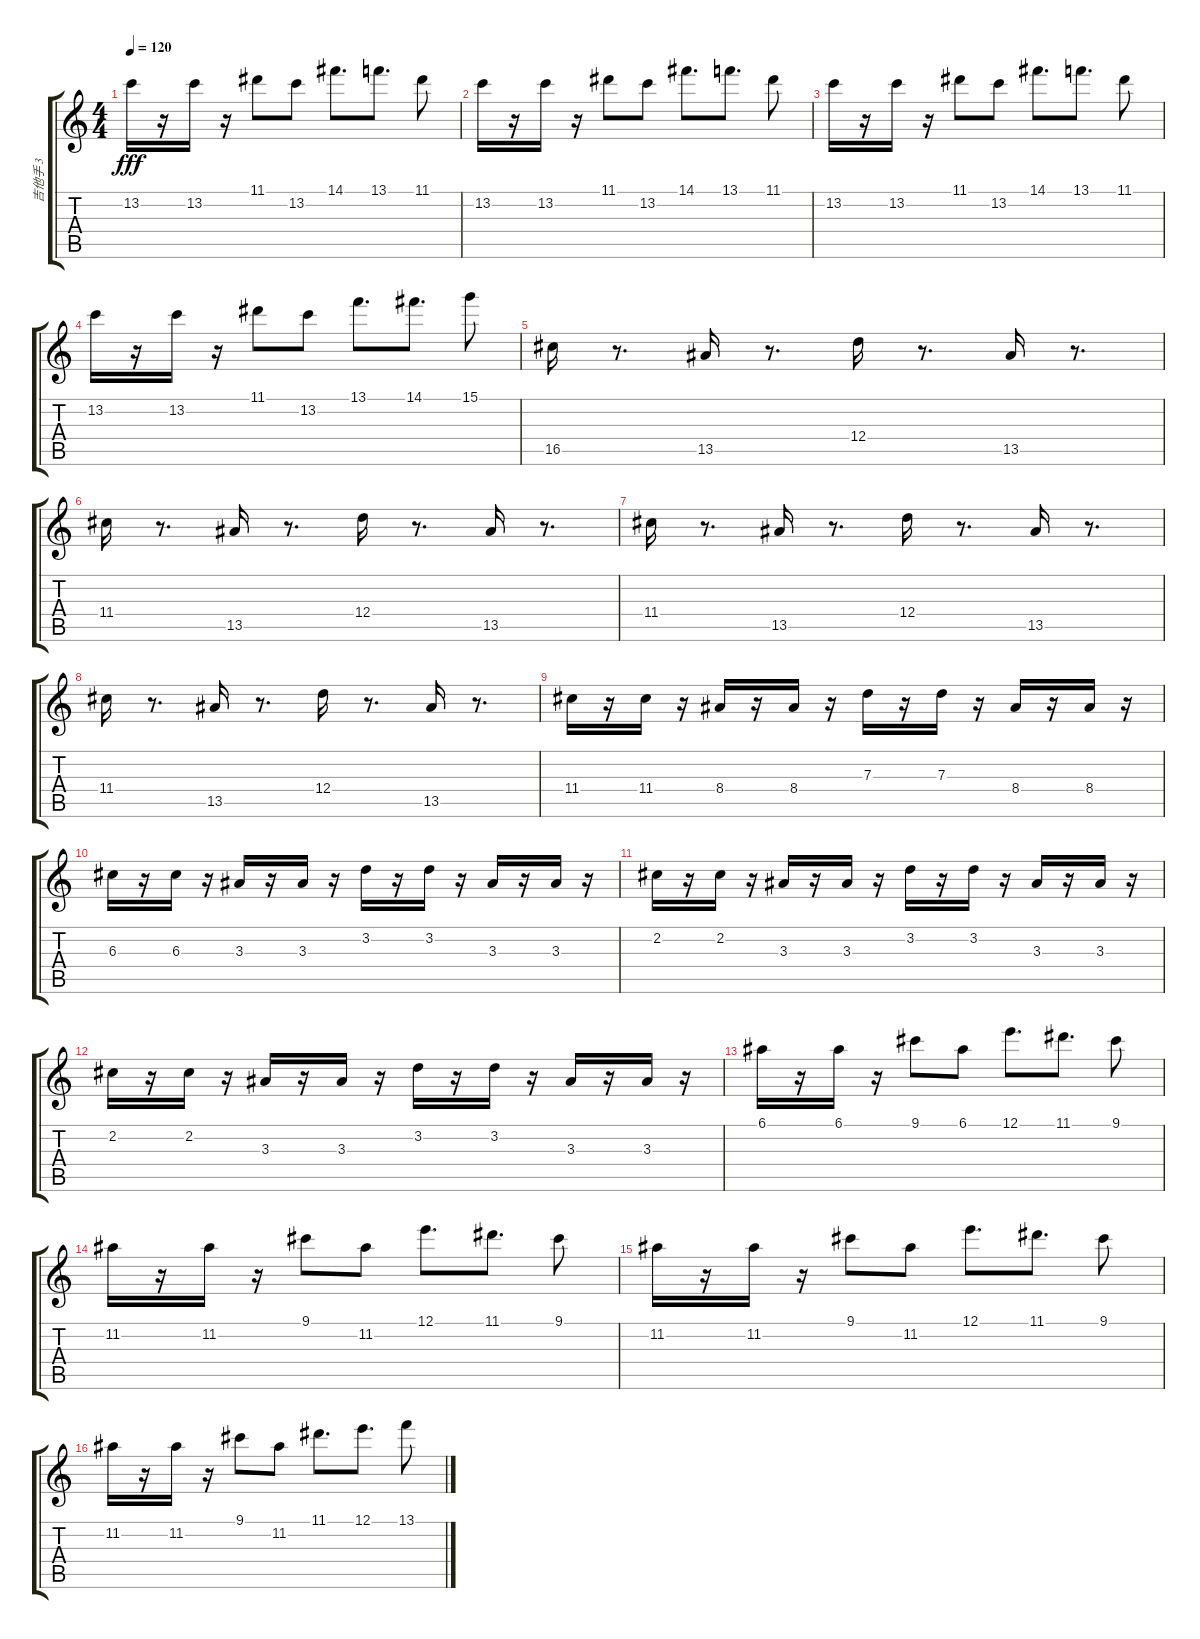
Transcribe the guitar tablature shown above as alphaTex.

\track ("吉他手 3" "吉他手 3") {instrument overdrivenguitar}
\staff {score tabs}
\tuning (E4 B3 G3 D3 A2 E2) {hide}
\ts (4 4)
\tempo 120
\clef g2
\ks c
13.2.16{dy fff} r.16 13.2.16 r.16 11.1.8 13.2.8 14.1.8{d} 13.1.8{d} 11.1.8 |
13.2.16 r.16 13.2.16 r.16 11.1.8 13.2.8 14.1.8{d} 13.1.8{d} 11.1.8 |
13.2.16 r.16 13.2.16 r.16 11.1.8 13.2.8 14.1.8{d} 13.1.8{d} 11.1.8 |
13.2.16 r.16 13.2.16 r.16 11.1.8 13.2.8 13.1.8{d} 14.1.8{d} 15.1.8 |
16.5.16 r.8{d} 13.5.16 r.8{d} 12.4.16 r.8{d} 13.5.16 r.8{d} |
11.4.16 r.8{d} 13.5.16 r.8{d} 12.4.16 r.8{d} 13.5.16 r.8{d} |
11.4.16 r.8{d} 13.5.16 r.8{d} 12.4.16 r.8{d} 13.5.16 r.8{d} |
11.4.16 r.8{d} 13.5.16 r.8{d} 12.4.16 r.8{d} 13.5.16 r.8{d} |
11.4.16 r.16 11.4.16 r.16 8.4.16 r.16 8.4.16 r.16 7.3.16 r.16 7.3.16 r.16 8.4.16 r.16 8.4.16 r.16 |
6.3.16 r.16 6.3.16 r.16 3.3.16 r.16 3.3.16 r.16 3.2.16 r.16 3.2.16 r.16 3.3.16 r.16 3.3.16 r.16 |
2.2.16 r.16 2.2.16 r.16 3.3.16 r.16 3.3.16 r.16 3.2.16 r.16 3.2.16 r.16 3.3.16 r.16 3.3.16 r.16 |
2.2.16 r.16 2.2.16 r.16 3.3.16 r.16 3.3.16 r.16 3.2.16 r.16 3.2.16 r.16 3.3.16 r.16 3.3.16 r.16 |
6.1.16 r.16 6.1.16 r.16 9.1.8 6.1.8 12.1.8{d} 11.1.8{d} 9.1.8 |
11.2.16 r.16 11.2.16 r.16 9.1.8 11.2.8 12.1.8{d} 11.1.8{d} 9.1.8 |
11.2.16 r.16 11.2.16 r.16 9.1.8 11.2.8 12.1.8{d} 11.1.8{d} 9.1.8 |
11.2.16 r.16 11.2.16 r.16 9.1.8 11.2.8 11.1.8{d} 12.1.8{d} 13.1.8
